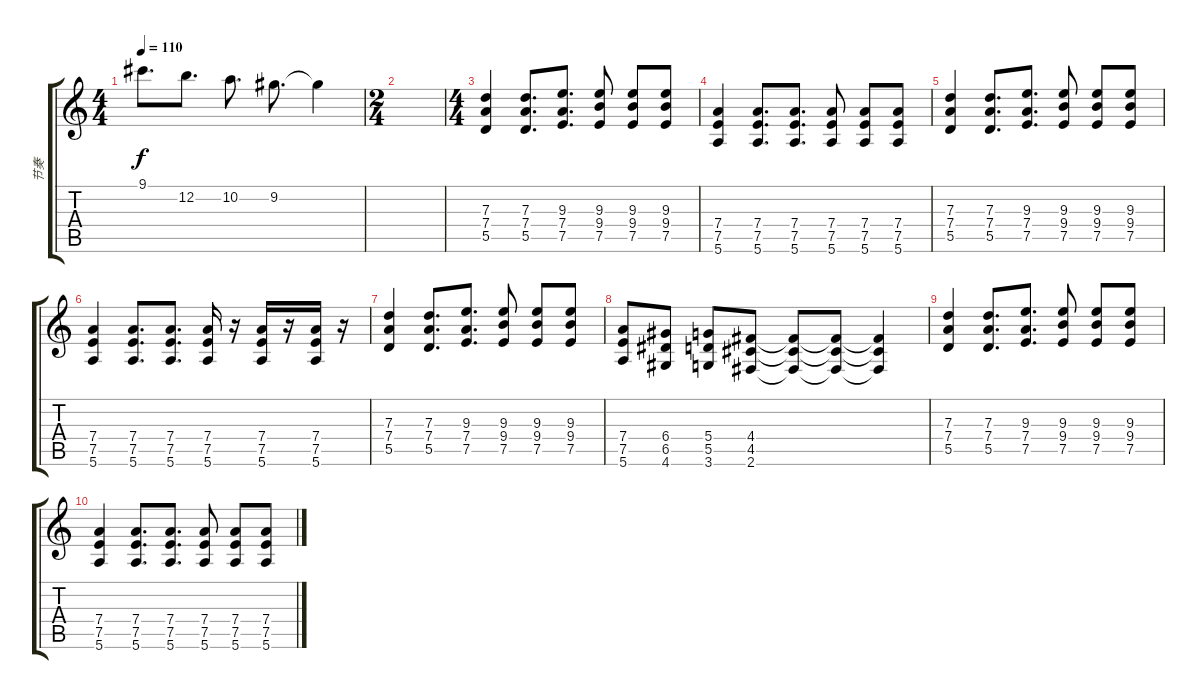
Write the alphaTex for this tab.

\track ("节奏" "节奏") {instrument overdrivenguitar}
\staff {score tabs}
\tuning (E4 B3 G3 D3 A2 E2) {hide}
\ts (4 4)
\tempo 110
\clef g2
\ks c
9.1.8{d dy f} 12.2.8{d} 10.2.8{d} 9.2.8{d} 9.2{t}.4 |
\ts (2 4)
|
\ts (4 4)
(7.3 7.4 5.5).4 (7.3 7.4 5.5).8{d} (9.3 7.4 7.5).8{d} (9.3 9.4 7.5).8 (9.3 9.4 7.5).8 (9.3 9.4 7.5).8 |
(7.4 7.5 5.6).4 (7.4 7.5 5.6).8{d} (7.4 7.5 5.6).8{d} (7.4 7.5 5.6).8 (7.4 7.5 5.6).8 (7.4 7.5 5.6).8 |
(7.3 7.4 5.5).4 (7.3 7.4 5.5).8{d} (9.3 7.4 7.5).8{d} (9.3 9.4 7.5).8 (9.3 9.4 7.5).8 (9.3 9.4 7.5).8 |
(7.4 7.5 5.6).4 (7.4 7.5 5.6).8{d} (7.4 7.5 5.6).8{d} (7.4 7.5 5.6).16 r.16 (7.4 7.5 5.6).16 r.16 (7.4 7.5 5.6).16 r.16 |
(7.3 7.4 5.5).4 (7.3 7.4 5.5).8{d} (9.3 7.4 7.5).8{d} (9.3 9.4 7.5).8 (9.3 9.4 7.5).8 (9.3 9.4 7.5).8 |
(7.4 7.5 5.6).8 (6.4 6.5 4.6).8 (5.4 5.5 3.6).8 (4.4 4.5 2.6).8 (4.4{t} 4.5{t} 2.6{t}).8 (4.4{t} 4.5{t} 2.6{t}).8 (4.4{t} 4.5{t} 2.6{t}).4 |
(7.3 7.4 5.5).4 (7.3 7.4 5.5).8{d} (9.3 7.4 7.5).8{d} (9.3 9.4 7.5).8 (9.3 9.4 7.5).8 (9.3 9.4 7.5).8 |
(7.4 7.5 5.6).4 (7.4 7.5 5.6).8{d} (7.4 7.5 5.6).8{d} (7.4 7.5 5.6).8 (7.4 7.5 5.6).8 (7.4 7.5 5.6).8
